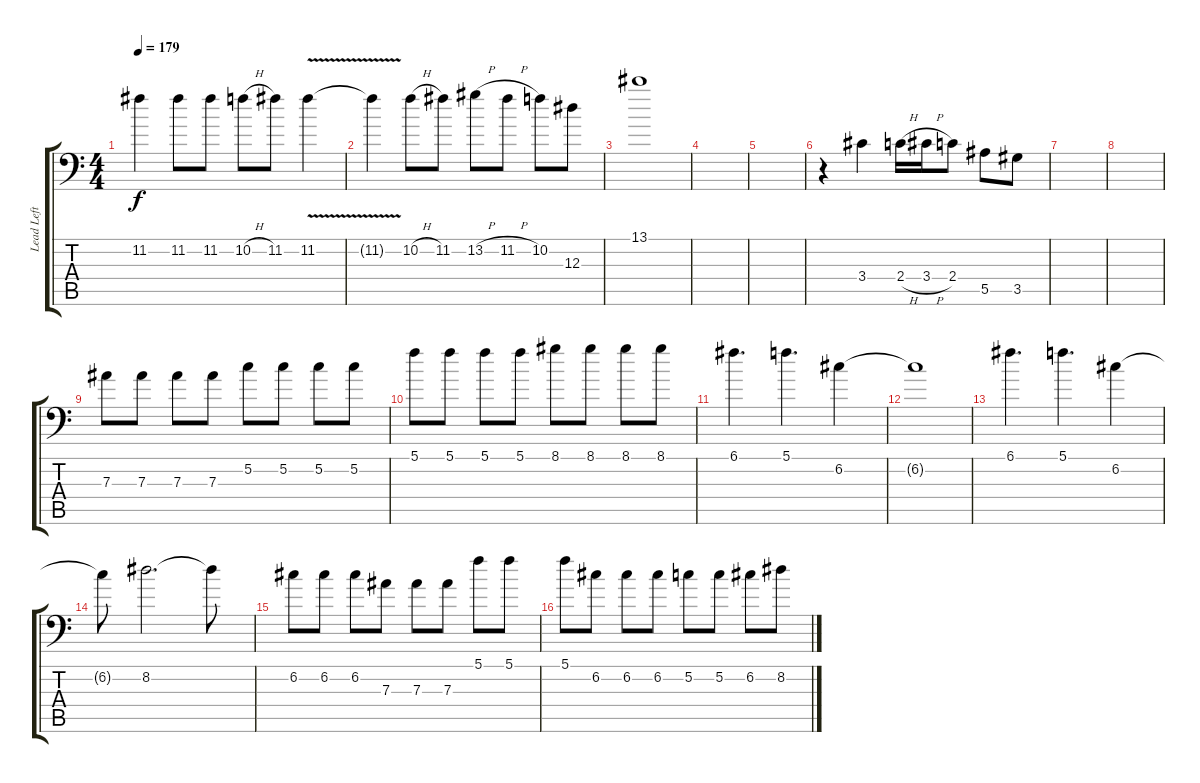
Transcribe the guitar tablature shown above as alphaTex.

\track ("Lead Left 1" "Lead Left ") {instrument distortionguitar}
\staff {score tabs}
\tuning (C4 G3 Eb3 Bb2 F2 Bb1) {hide}
\ts (4 4)
\tempo 179
\clef f4
\ks c
11.2.4{dy f} 11.2.8 11.2.8 10.2{h}.8 11.2.8 11.2{v}.4 |
11.2{t}.4 10.2{h}.8 11.2.8 13.2{h}.8 11.2{h}.8 10.2.8 12.3.8 |
13.1.1 |
|
|
r.4 3.4.4 2.4{h}.16 3.4{h}.16 2.4.8 5.5.8 3.5.8 |
|
|
7.3.8 7.3.8 7.3.8 7.3.8 5.2.8 5.2.8 5.2.8 5.2.8 |
5.1.8 5.1.8 5.1.8 5.1.8 8.1.8 8.1.8 8.1.8 8.1.8 |
6.1.4{d} 5.1.4{d} 6.2.4 |
6.2{t}.1 |
6.1.4{d} 5.1.4{d} 6.2.4 |
6.2{t}.8 8.2.2{d} 8.2{t}.8 |
6.2.8 6.2.8 6.2.8 7.3.8 7.3.8 7.3.8 5.1.8 5.1.8 |
5.1.8 6.2.8 6.2.8 6.2.8 5.2.8 5.2.8 6.2.8 8.2.8
